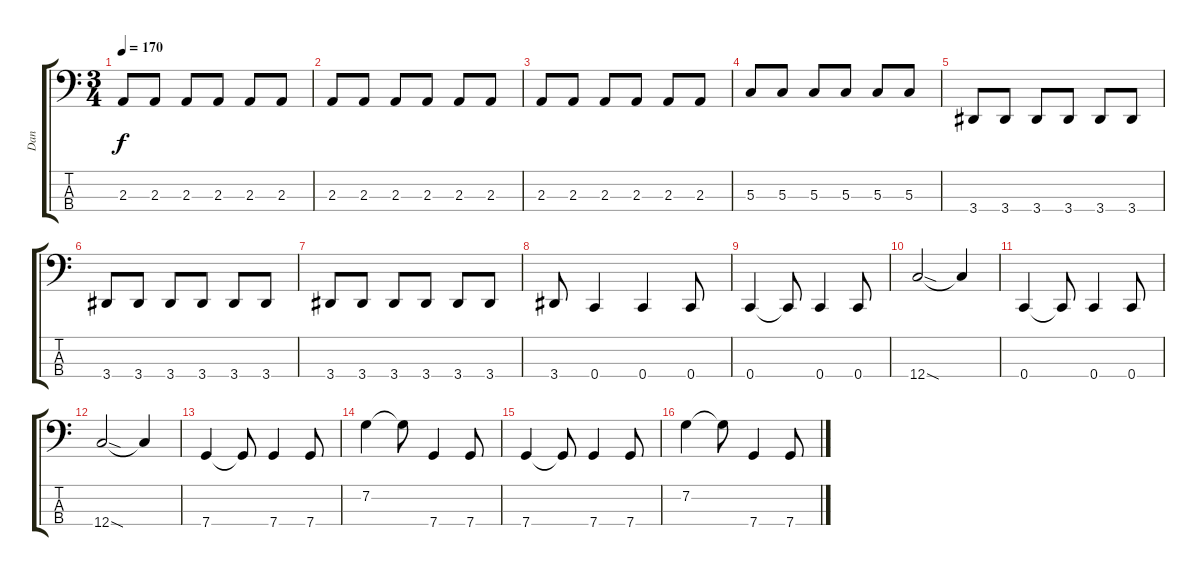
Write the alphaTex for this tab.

\track ("Dan" "Dan") {instrument electricbasspick}
\staff {score tabs}
\tuning (F2 C2 G1 C1) {hide}
\ts (3 4)
\tempo 170
\clef f4
\ks c
2.3.8{dy f} 2.3.8 2.3.8 2.3.8 2.3.8 2.3.8 |
2.3.8 2.3.8 2.3.8 2.3.8 2.3.8 2.3.8 |
2.3.8 2.3.8 2.3.8 2.3.8 2.3.8 2.3.8 |
5.3.8 5.3.8 5.3.8 5.3.8 5.3.8 5.3.8 |
3.4.8 3.4.8 3.4.8 3.4.8 3.4.8 3.4.8 |
3.4.8 3.4.8 3.4.8 3.4.8 3.4.8 3.4.8 |
3.4.8 3.4.8 3.4.8 3.4.8 3.4.8 3.4.8 |
3.4.8 0.4.4 0.4.4 0.4.8 |
0.4.4 0.4{t}.8 0.4.4 0.4.8 |
12.4{sod}.2 12.4{t}.4 |
0.4.4 0.4{t}.8 0.4.4 0.4.8 |
12.4{sod}.2 12.4{t}.4 |
7.4.4 7.4{t}.8 7.4.4 7.4.8 |
7.2.4 7.2{t}.8 7.4.4 7.4.8 |
7.4.4 7.4{t}.8 7.4.4 7.4.8 |
7.2.4 7.2{t}.8 7.4.4 7.4.8
